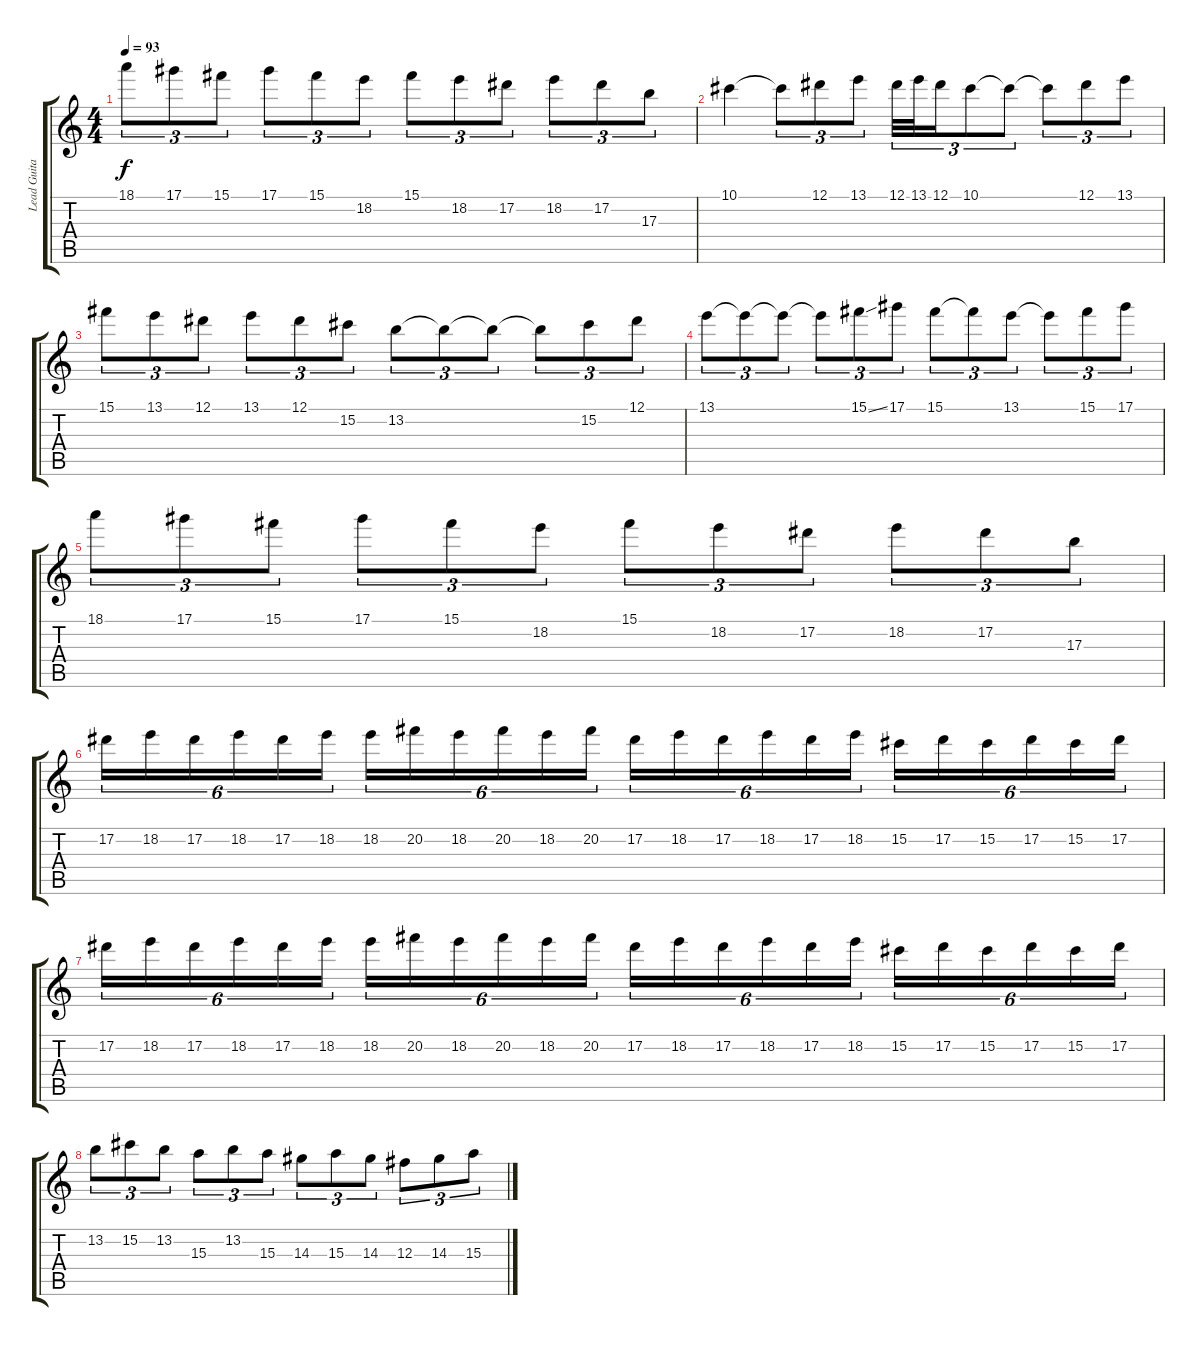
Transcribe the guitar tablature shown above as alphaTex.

\track ("Lead Guitar" "Lead Guita") {instrument overdrivenguitar}
\staff {score tabs}
\tuning (Eb4 Bb3 Gb3 Db3 Ab2 Eb2) {hide}
\ts (4 4)
\tempo 93
\clef g2
\ks c
18.1.8{tu (3 2) dy f} 17.1.8{tu (3 2)} 15.1.8{tu (3 2)} 17.1.8{tu (3 2)} 15.1.8{tu (3 2)} 18.2.8{tu (3 2)} 15.1.8{tu (3 2)} 18.2.8{tu (3 2)} 17.2.8{tu (3 2)} 18.2.8{tu (3 2)} 17.2.8{tu (3 2)} 17.3.8{tu (3 2)} |
10.1.4 10.1{t}.8{tu (3 2)} 12.1.8{tu (3 2)} 13.1.8{tu (3 2)} 12.1.32{tu (3 2)} 13.1.32{tu (3 2)} 12.1.16{tu (3 2)} 10.1.8{tu (3 2)} 10.1{t}.8{tu (3 2)} 10.1{t}.8{tu (3 2)} 12.1.8{tu (3 2)} 13.1.8{tu (3 2)} |
15.1.8{tu (3 2)} 13.1.8{tu (3 2)} 12.1.8{tu (3 2)} 13.1.8{tu (3 2)} 12.1.8{tu (3 2)} 15.2.8{tu (3 2)} 13.2.8{tu (3 2)} 13.2{t}.8{tu (3 2)} 13.2{t}.8{tu (3 2)} 13.2{t}.8{tu (3 2)} 15.2.8{tu (3 2)} 12.1.8{tu (3 2)} |
13.1.8{tu (3 2)} 13.1{t}.8{tu (3 2)} 13.1{t}.8{tu (3 2)} 13.1{t}.8{tu (3 2)} 15.1{ss}.8{tu (3 2)} 17.1.8{tu (3 2)} 15.1.8{tu (3 2)} 15.1{t}.8{tu (3 2)} 13.1.8{tu (3 2)} 13.1{t}.8{tu (3 2)} 15.1.8{tu (3 2)} 17.1.8{tu (3 2)} |
18.1.8{tu (3 2)} 17.1.8{tu (3 2)} 15.1.8{tu (3 2)} 17.1.8{tu (3 2)} 15.1.8{tu (3 2)} 18.2.8{tu (3 2)} 15.1.8{tu (3 2)} 18.2.8{tu (3 2)} 17.2.8{tu (3 2)} 18.2.8{tu (3 2)} 17.2.8{tu (3 2)} 17.3.8{tu (3 2)} |
17.2.16{tu (6 4)} 18.2.16{tu (6 4)} 17.2.16{tu (6 4)} 18.2.16{tu (6 4)} 17.2.16{tu (6 4)} 18.2.16{tu (6 4)} 18.2.16{tu (6 4)} 20.2.16{tu (6 4)} 18.2.16{tu (6 4)} 20.2.16{tu (6 4)} 18.2.16{tu (6 4)} 20.2.16{tu (6 4)} 17.2.16{tu (6 4)} 18.2.16{tu (6 4)} 17.2.16{tu (6 4)} 18.2.16{tu (6 4)} 17.2.16{tu (6 4)} 18.2.16{tu (6 4)} 15.2.16{tu (6 4)} 17.2.16{tu (6 4)} 15.2.16{tu (6 4)} 17.2.16{tu (6 4)} 15.2.16{tu (6 4)} 17.2.16{tu (6 4)} |
17.2.16{tu (6 4)} 18.2.16{tu (6 4)} 17.2.16{tu (6 4)} 18.2.16{tu (6 4)} 17.2.16{tu (6 4)} 18.2.16{tu (6 4)} 18.2.16{tu (6 4)} 20.2.16{tu (6 4)} 18.2.16{tu (6 4)} 20.2.16{tu (6 4)} 18.2.16{tu (6 4)} 20.2.16{tu (6 4)} 17.2.16{tu (6 4)} 18.2.16{tu (6 4)} 17.2.16{tu (6 4)} 18.2.16{tu (6 4)} 17.2.16{tu (6 4)} 18.2.16{tu (6 4)} 15.2.16{tu (6 4)} 17.2.16{tu (6 4)} 15.2.16{tu (6 4)} 17.2.16{tu (6 4)} 15.2.16{tu (6 4)} 17.2.16{tu (6 4)} |
13.2.8{tu (3 2)} 15.2.8{tu (3 2)} 13.2.8{tu (3 2)} 15.3.8{tu (3 2)} 13.2.8{tu (3 2)} 15.3.8{tu (3 2)} 14.3.8{tu (3 2)} 15.3.8{tu (3 2)} 14.3.8{tu (3 2)} 12.3.8{tu (3 2)} 14.3.8{tu (3 2)} 15.3.8{tu (3 2)}
